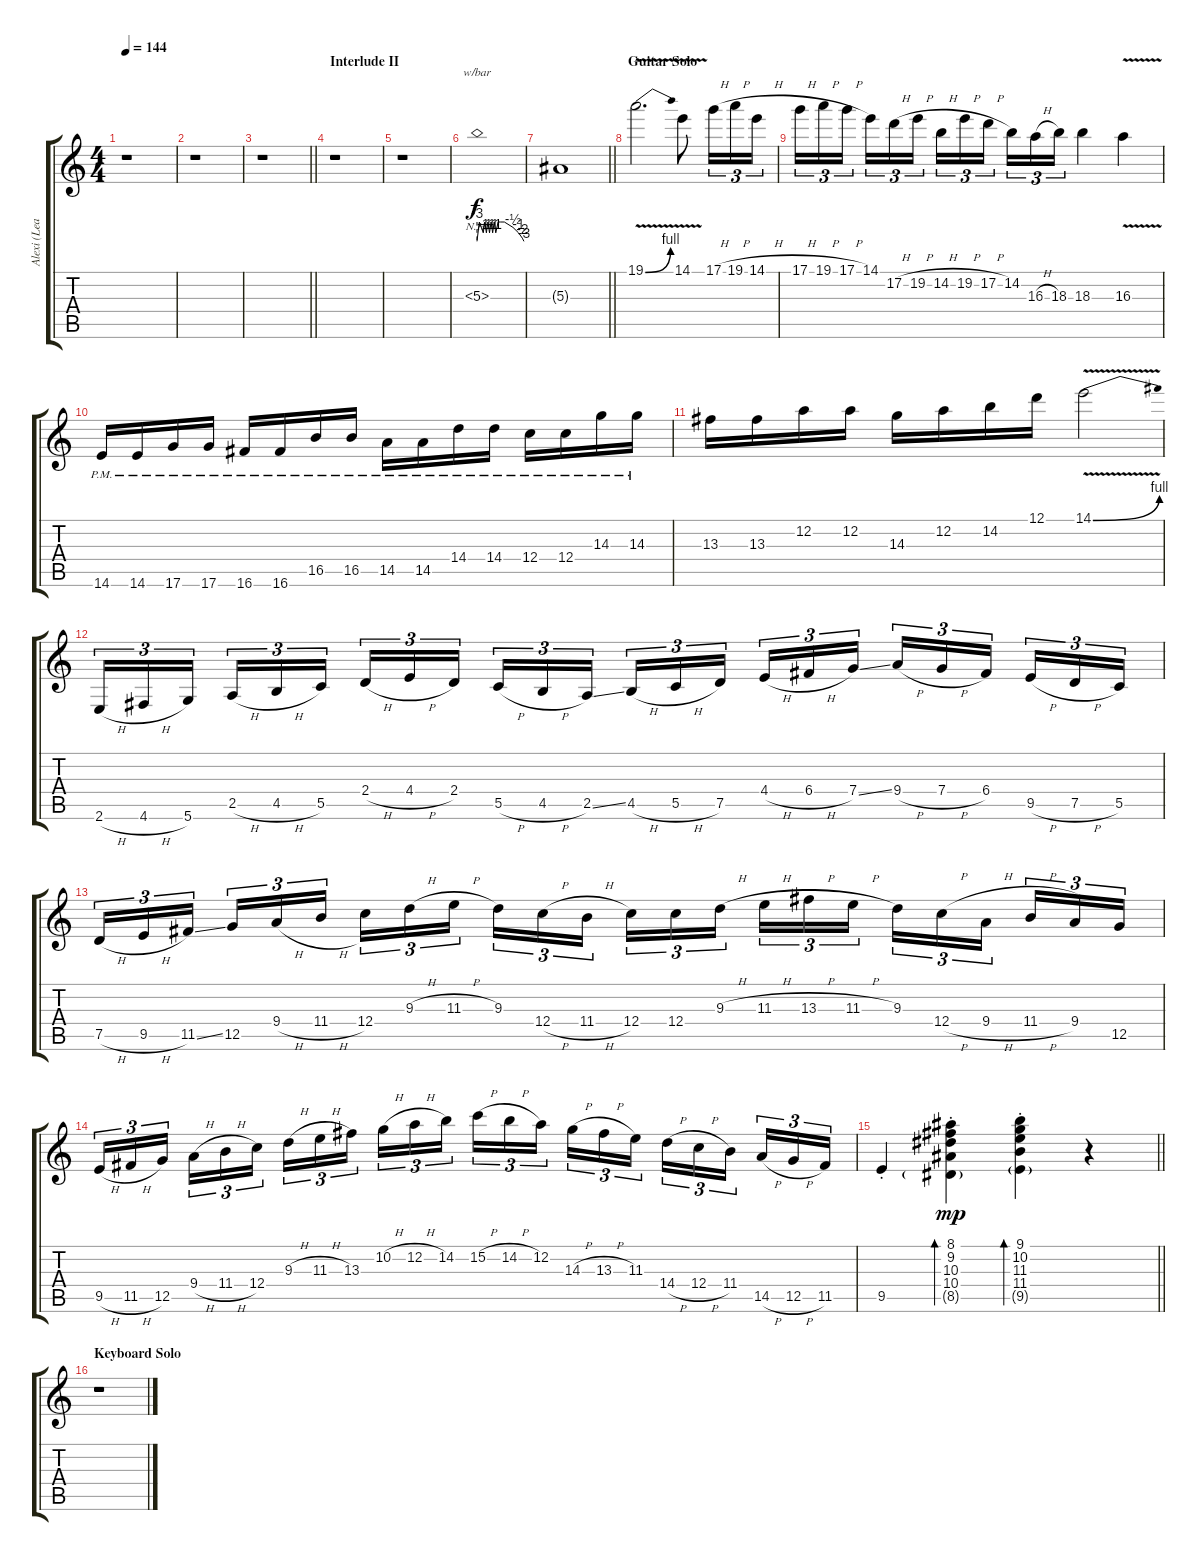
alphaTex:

\track ("Alexi (Lead Guitar)" "Alexi (Lea") {instrument distortionguitar}
\staff {score tabs}
\tuning (D4 A3 F3 C3 G2 D2) {hide}
\ts (4 4)
\tempo 144
\clef g2
\ks c
r.1{dy f} |
r.1 |
\barLineRight lightlight
r.1 |
\section ("" "Interlude II")
r.1 |
r.1 |
5.3{nh}.1{tbe (custom default 0 -12 3 0 8 -4 10 0 12 -4 14 0 16 -4 18 0 20 -4 22 0 24 -4 27 0 30 0 35 0 46 -2 53 -4 58 -8 60 -12) volume 16 balance 8 instrument guitarharmonics} |
\barLineRight lightlight
5.3{t}.1 |
\section ("" "Guitar Solo")
19.1{be (bend 0 0 60 4) v}.2{d instrument distortionguitar} 14.1{v}.8 17.1{h}.16{tu (3 2)} 19.1{h}.16{tu (3 2)} 14.1{h}.16{tu (3 2)} |
17.1{h}.16{tu (3 2)} 19.1{h}.16{tu (3 2)} 17.1{h}.16{tu (3 2) beam splitsecondary} 14.1.16{tu (3 2)} 17.2{h}.16{tu (3 2)} 19.2{h}.16{tu (3 2)} 14.2{h}.16{tu (3 2)} 19.2{h}.16{tu (3 2)} 17.2{h}.16{tu (3 2) beam splitsecondary} 14.2.16{tu (3 2)} 16.3{h}.16{tu (3 2)} 18.3.16{tu (3 2)} 18.3.4 16.3{v}.4 |
14.6{pm}.16 14.6{pm}.16 17.6{pm}.16 17.6{pm}.16 16.6{pm}.16 16.6{pm}.16 16.5{pm}.16 16.5{pm}.16 14.5{pm}.16 14.5{pm}.16 14.4{pm}.16 14.4{pm}.16 12.4{pm}.16 12.4{pm}.16 14.3{pm}.16 14.3{pm}.16 |
13.3.16 13.3.16 12.2.16 12.2.16 14.3.16 12.2.16 14.2.16 12.1.16 14.1{be (bend 0 0 60 4) v}.2 |
2.6{h}.16{tu (3 2)} 4.6{h}.16{tu (3 2)} 5.6.16{tu (3 2) beam splitsecondary} 2.5{h}.16{tu (3 2)} 4.5{h}.16{tu (3 2)} 5.5.16{tu (3 2)} 2.4{h}.16{tu (3 2)} 4.4{h}.16{tu (3 2)} 2.4.16{tu (3 2) beam splitsecondary} 5.5{h}.16{tu (3 2)} 4.5{h}.16{tu (3 2)} 2.5{ss}.16{tu (3 2)} 4.5{h}.16{tu (3 2)} 5.5{h}.16{tu (3 2)} 7.5.16{tu (3 2) beam splitsecondary} 4.4{h}.16{tu (3 2)} 6.4{h}.16{tu (3 2)} 7.4{ss}.16{tu (3 2)} 9.4{h}.16{tu (3 2)} 7.4{h}.16{tu (3 2)} 6.4.16{tu (3 2) beam splitsecondary} 9.5{h}.16{tu (3 2)} 7.5{h}.16{tu (3 2)} 5.5.16{tu (3 2)} |
7.5{h}.16{tu (3 2)} 9.5{h}.16{tu (3 2)} 11.5{ss}.16{tu (3 2) beam splitsecondary} 12.5.16{tu (3 2)} 9.4{h}.16{tu (3 2)} 11.4{h}.16{tu (3 2)} 12.4.16{tu (3 2)} 9.3{h}.16{tu (3 2)} 11.3{h}.16{tu (3 2) beam splitsecondary} 9.3.16{tu (3 2)} 12.4{h}.16{tu (3 2)} 11.4{h}.16{tu (3 2)} 12.4.16{tu (3 2)} 12.4.16{tu (3 2)} 9.3{h}.16{tu (3 2) beam splitsecondary} 11.3{h}.16{tu (3 2)} 13.3{h}.16{tu (3 2)} 11.3{h}.16{tu (3 2)} 9.3.16{tu (3 2)} 12.4{h}.16{tu (3 2)} 9.4{h}.16{tu (3 2) beam splitsecondary} 11.4{h}.16{tu (3 2)} 9.4.16{tu (3 2)} 12.5.16{tu (3 2)} |
9.5{h}.16{tu (3 2)} 11.5{h}.16{tu (3 2)} 12.5.16{tu (3 2) beam splitsecondary} 9.4{h}.16{tu (3 2)} 11.4{h}.16{tu (3 2)} 12.4.16{tu (3 2)} 9.3{h}.16{tu (3 2)} 11.3{h}.16{tu (3 2)} 13.3.16{tu (3 2) beam splitsecondary} 10.2{h}.16{tu (3 2)} 12.2{h}.16{tu (3 2)} 14.2.16{tu (3 2)} 15.2{h}.16{tu (3 2)} 14.2{h}.16{tu (3 2)} 12.2.16{tu (3 2) beam splitsecondary} 14.3{h}.16{tu (3 2)} 13.3{h}.16{tu (3 2)} 11.3.16{tu (3 2)} 14.4{h}.16{tu (3 2)} 12.4{h}.16{tu (3 2)} 11.4.16{tu (3 2) beam splitsecondary} 14.5{h}.16{tu (3 2)} 12.5{h}.16{tu (3 2)} 11.5.16{tu (3 2)} |
\barLineRight lightlight
9.5{st}.4 (8.1{st} 9.2{st} 10.3{st} 10.4{st} 8.5{g st}).4{bd 120 dy mp volume 13} (9.1{st} 10.2{st} 11.3{st} 11.4{st} 9.5{g st}).4{bd 120} r.4 |
\section ("" "Keyboard Solo")
r.1
